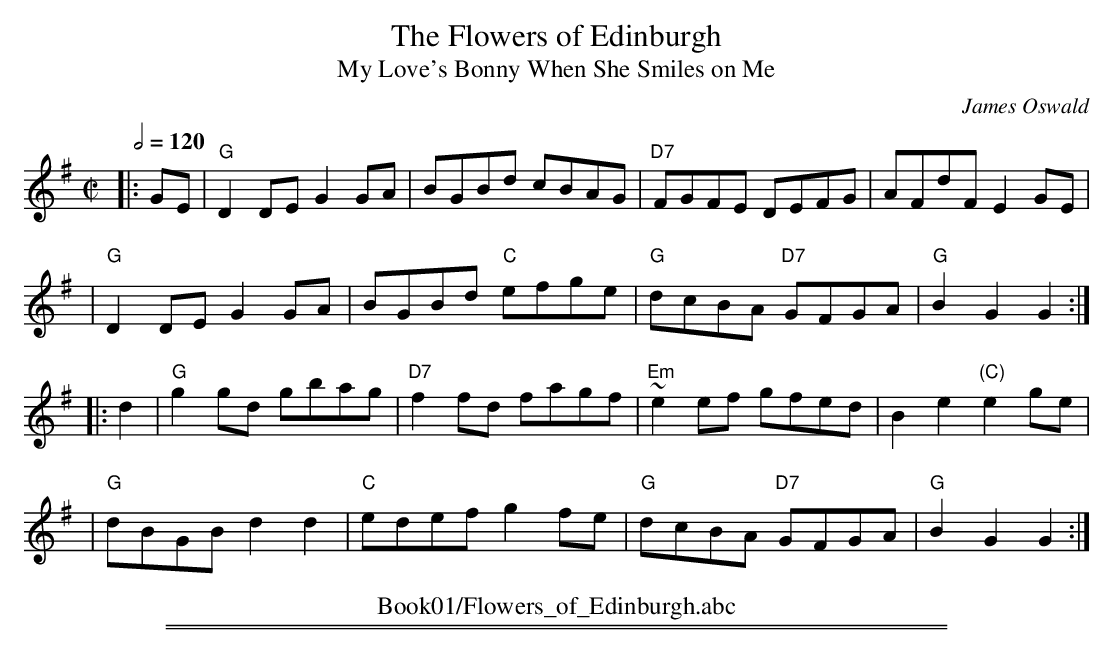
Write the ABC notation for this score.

X:1
T: The Flowers of Edinburgh
T: My Love's Bonny When She Smiles on Me
C: James Oswald
M: C|
L: 1/8
Q: 1/2=120
K: G
|: GE \
| "G"D2DE G2GA | BGBd cBAG | "D7"FGFE DEFG | AFdF E2GE |
| "G"D2DE G2GA | BGBd "C"efge | "G"dcBA "D7"GFGA | "G"B2G2 G2 :|
|: d2 \
| "G"g2gd gbag | "D7"f2fd fagf | "Em"~e2ef gfed | B2e2 "(C)"e2ge |
| "G"dBGB d2d2 | "C"edef g2fe | "G"dcBA "D7"GFGA | "G"B2G2 G2 :|
